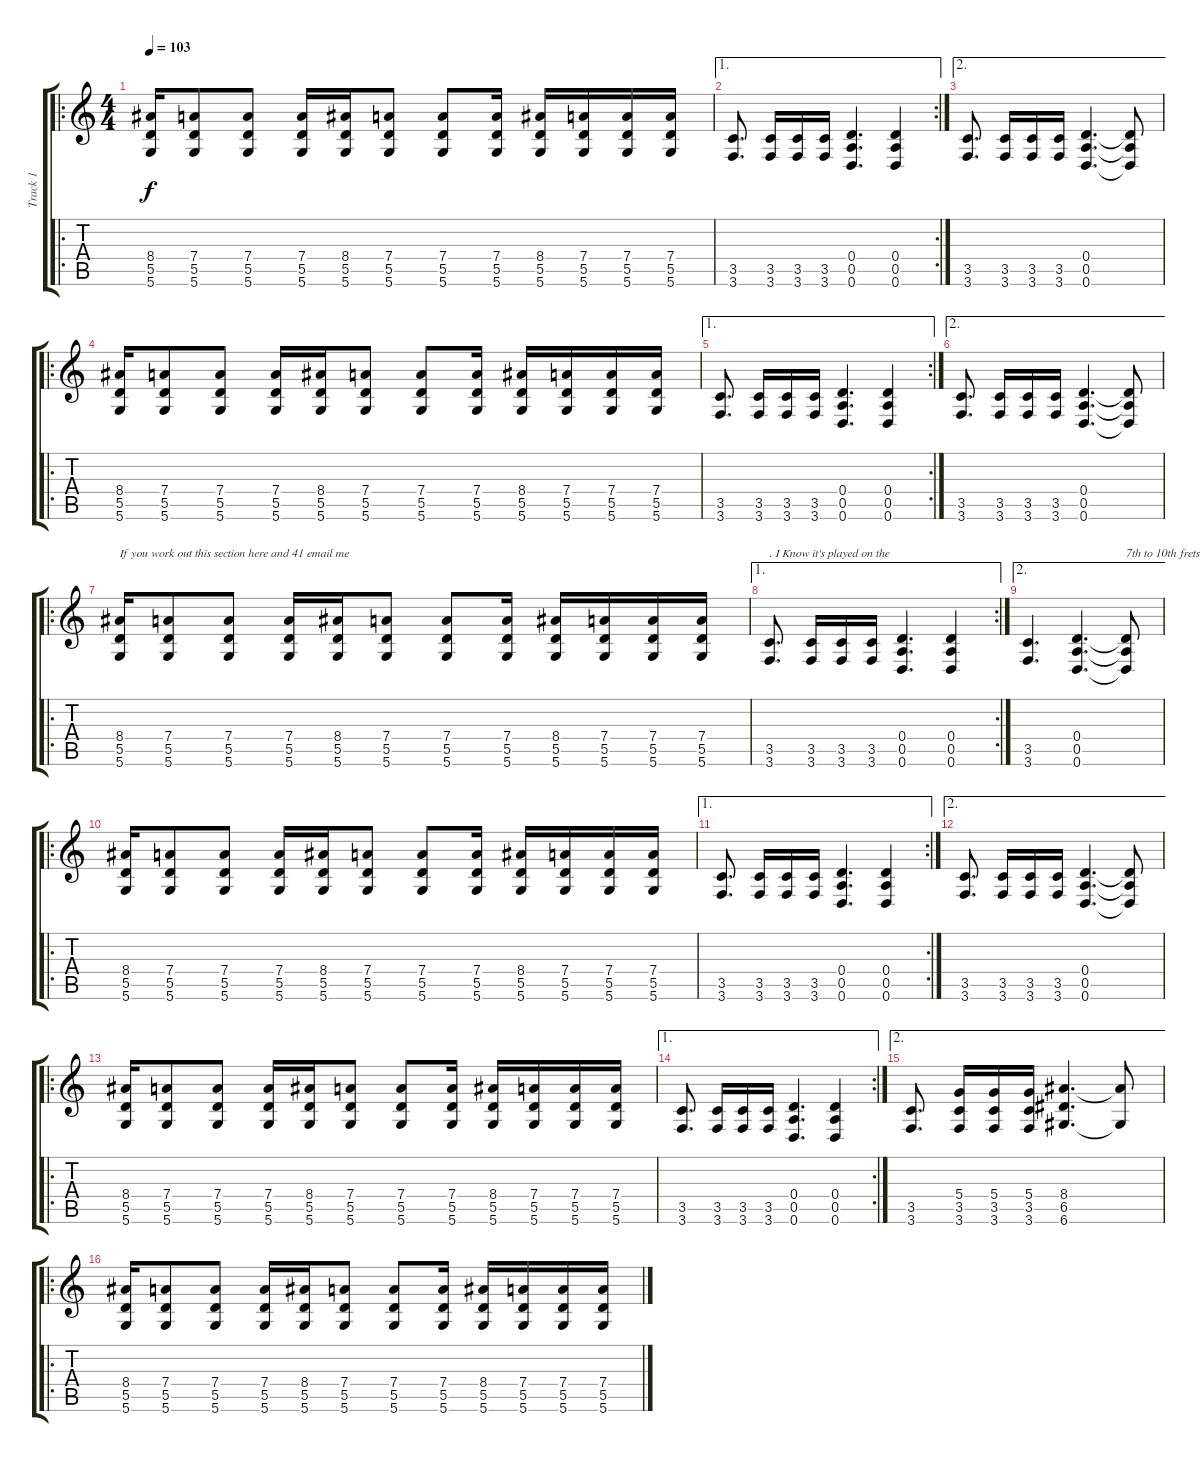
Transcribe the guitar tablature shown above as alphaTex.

\track ("Track 1" "Track 1") {instrument distortionguitar}
\staff {score tabs}
\tuning (E4 B3 G3 D3 A2 D2) {hide}
\ro
\ts (4 4)
\tempo 103
\clef g2
\ks c
(8.4 5.5 5.6).16{dy f instrument electricguitarclean} (7.4 5.5 5.6).8 (7.4 5.5 5.6).8 (7.4 5.5 5.6).16 (8.4 5.5 5.6).16 (7.4 5.5 5.6).8 (7.4 5.5 5.6).8 (7.4 5.5 5.6).16 (8.4 5.5 5.6).16 (7.4 5.5 5.6).16 (7.4 5.5 5.6).16 (7.4 5.5 5.6).16 |
\ae 1
\rc 2
(3.5 3.6).8{d beam split} (3.5 3.6).16{beam merge} (3.5 3.6).16{beam merge} (3.5 3.6).16 (0.4 0.5 0.6).4{d} (0.4 0.5 0.6).4 |
\ae 2
(3.5 3.6).8{d beam split} (3.5 3.6).16{beam merge} (3.5 3.6).16{beam merge} (3.5 3.6).16 (0.4 0.5 0.6).4{d} (0.4{t} 0.5{t} 0.6{t}).8 |
\ro
(8.4 5.5 5.6).16{instrument distortionguitar} (7.4 5.5 5.6).8 (7.4 5.5 5.6).8 (7.4 5.5 5.6).16 (8.4 5.5 5.6).16 (7.4 5.5 5.6).8 (7.4 5.5 5.6).8 (7.4 5.5 5.6).16 (8.4 5.5 5.6).16 (7.4 5.5 5.6).16 (7.4 5.5 5.6).16 (7.4 5.5 5.6).16 |
\ae 1
\rc 2
(3.5 3.6).8{d beam split} (3.5 3.6).16{beam merge} (3.5 3.6).16{beam merge} (3.5 3.6).16 (0.4 0.5 0.6).4{d} (0.4 0.5 0.6).4 |
\ae 2
(3.5 3.6).8{d beam split} (3.5 3.6).16{beam merge} (3.5 3.6).16{beam merge} (3.5 3.6).16 (0.4 0.5 0.6).4{d} (0.4{t} 0.5{t} 0.6{t}).8 |
\ro
(8.4 5.5 5.6).16{txt "If you work out this section here and 41 email me" instrument distortionguitar} (7.4 5.5 5.6).8 (7.4 5.5 5.6).8 (7.4 5.5 5.6).16 (8.4 5.5 5.6).16 (7.4 5.5 5.6).8 (7.4 5.5 5.6).8 (7.4 5.5 5.6).16 (8.4 5.5 5.6).16 (7.4 5.5 5.6).16 (7.4 5.5 5.6).16 (7.4 5.5 5.6).16 |
\ae 1
\rc 2
(3.5 3.6).8{d txt ". I Know it's played on the" beam split} (3.5 3.6).16{beam merge} (3.5 3.6).16{beam merge} (3.5 3.6).16 (0.4 0.5 0.6).4{d} (0.4 0.5 0.6).4 |
\ae 2
(3.5 3.6).4{d} (0.4 0.5 0.6).4{d} (0.4{t} 0.5{t} 0.6{t}).8{txt "7th to 10th frets on the bottom 3 strings."} |
\ro
(8.4 5.5 5.6).16{instrument distortionguitar} (7.4 5.5 5.6).8 (7.4 5.5 5.6).8 (7.4 5.5 5.6).16 (8.4 5.5 5.6).16 (7.4 5.5 5.6).8 (7.4 5.5 5.6).8 (7.4 5.5 5.6).16 (8.4 5.5 5.6).16 (7.4 5.5 5.6).16 (7.4 5.5 5.6).16 (7.4 5.5 5.6).16 |
\ae 1
\rc 2
(3.5 3.6).8{d beam split} (3.5 3.6).16{beam merge} (3.5 3.6).16{beam merge} (3.5 3.6).16 (0.4 0.5 0.6).4{d} (0.4 0.5 0.6).4 |
\ae 2
(3.5 3.6).8{d beam split} (3.5 3.6).16{beam merge} (3.5 3.6).16{beam merge} (3.5 3.6).16 (0.4 0.5 0.6).4{d} (0.4{t} 0.5{t} 0.6{t}).8 |
\ro
(8.4 5.5 5.6).16{instrument distortionguitar} (7.4 5.5 5.6).8 (7.4 5.5 5.6).8 (7.4 5.5 5.6).16 (8.4 5.5 5.6).16 (7.4 5.5 5.6).8 (7.4 5.5 5.6).8 (7.4 5.5 5.6).16 (8.4 5.5 5.6).16 (7.4 5.5 5.6).16 (7.4 5.5 5.6).16 (7.4 5.5 5.6).16 |
\ae 1
\rc 2
(3.5 3.6).8{d beam split} (3.5 3.6).16{beam merge} (3.5 3.6).16{beam merge} (3.5 3.6).16 (0.4 0.5 0.6).4{d} (0.4 0.5 0.6).4 |
\ae 2
(3.5 3.6).8{d beam split} (5.4 3.5 3.6).16{beam merge} (5.4 3.5 3.6).16{beam merge} (5.4 3.5 3.6).16 (8.4 6.5 6.6).4{d} (8.4{t} 6.6{t}).8 |
\ro
(8.4 5.5 5.6).16{instrument distortionguitar} (7.4 5.5 5.6).8 (7.4 5.5 5.6).8 (7.4 5.5 5.6).16 (8.4 5.5 5.6).16 (7.4 5.5 5.6).8 (7.4 5.5 5.6).8 (7.4 5.5 5.6).16 (8.4 5.5 5.6).16 (7.4 5.5 5.6).16 (7.4 5.5 5.6).16 (7.4 5.5 5.6).16
